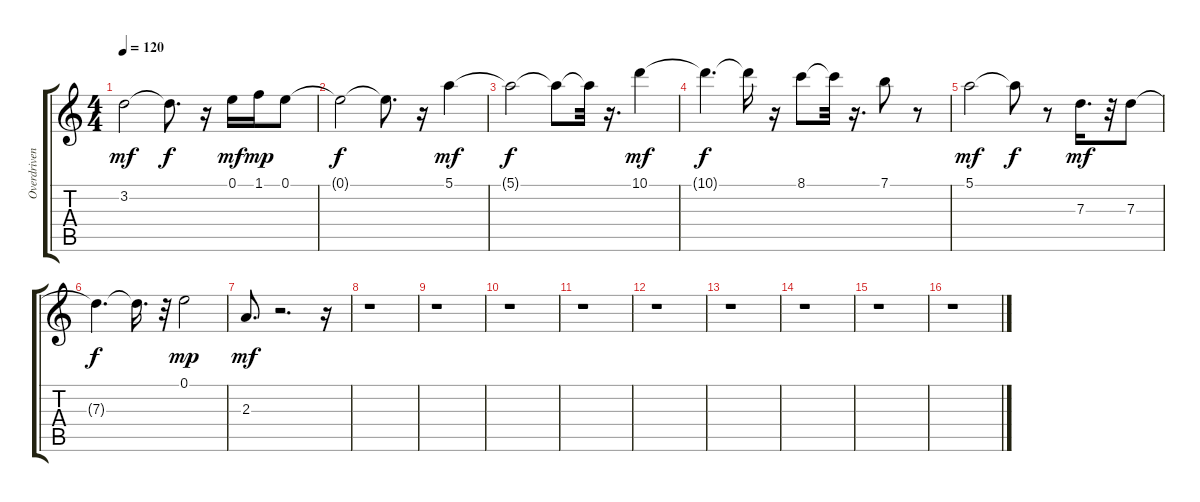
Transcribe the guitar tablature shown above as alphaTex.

\track ("Overdriven Guitar" "Overdriven") {instrument overdrivenguitar}
\staff {score tabs}
\tuning (E4 B3 G3 D3 A2 E2) {hide}
\ts (4 4)
\tempo 120
\clef g2
\ks c
3.2.2{dy mf} 3.2{t}.8{d dy f} r.16 0.1.16{dy mf} 1.1.16{dy mp} 0.1.8 |
0.1{t}.2{dy f} 0.1{t}.8{d} r.16 5.1.4{dy mf} |
5.1{t}.2{dy f} 5.1{t}.8 5.1{t}.32 r.16{d} 10.1.4{dy mf} |
10.1{t}.4{d dy f} 10.1{t}.16 r.16 8.1.8 8.1{t}.32 r.16{d} 7.1.8 r.8 |
5.1.2{dy mf} 5.1{t}.8{dy f} r.8 7.3.16{d dy mf} r.32 7.3.8 |
7.3{t}.4{d dy f} 7.3{t}.16{d} r.32 0.1.2{dy mp} |
2.3.8{d dy mf} r.2{d} r.16 |
r.1 |
r.1 |
r.1 |
r.1 |
r.1 |
r.1 |
r.1 |
r.1 |
r.1
